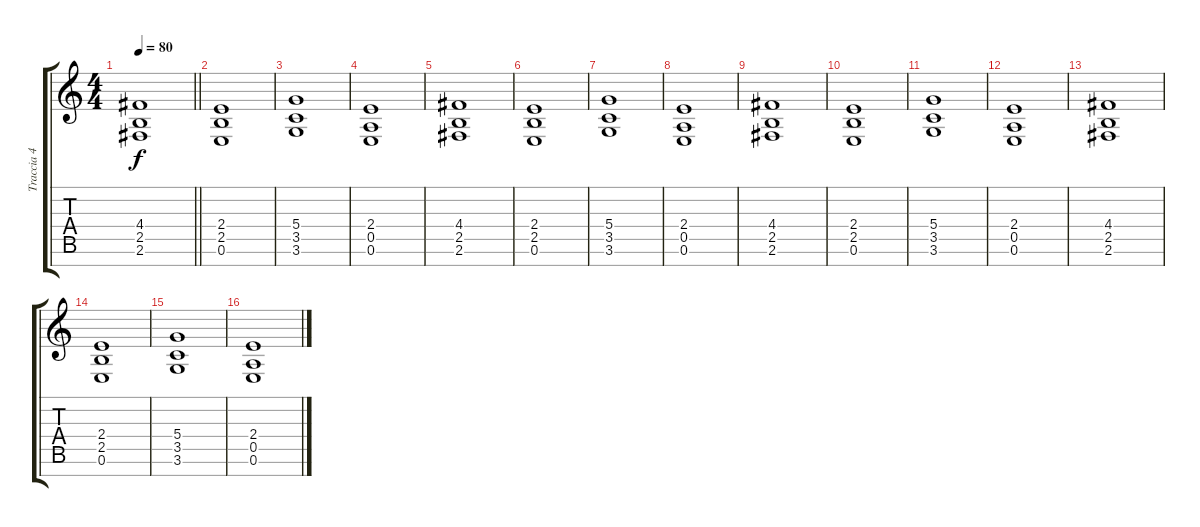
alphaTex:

\track ("Traccia 4" "Traccia 4") {instrument distortionguitar}
\staff {score tabs}
\tuning (E4 B3 G3 D3 A2 E2 B1) {hide}
\ts (4 4)
\tempo 80
\clef g2
\barLineRight lightlight
\ks c
(4.4 2.5 2.6).1{dy f} |
\section ("" "")
(2.4 2.5 0.6).1 |
(5.4 3.5 3.6).1 |
(2.4 0.5 0.6).1 |
(4.4 2.5 2.6).1 |
(2.4 2.5 0.6).1 |
(5.4 3.5 3.6).1 |
(2.4 0.5 0.6).1 |
(4.4 2.5 2.6).1 |
(2.4 2.5 0.6).1 |
(5.4 3.5 3.6).1 |
(2.4 0.5 0.6).1 |
(4.4 2.5 2.6).1 |
(2.4 2.5 0.6).1 |
(5.4 3.5 3.6).1 |
(2.4 0.5 0.6).1
